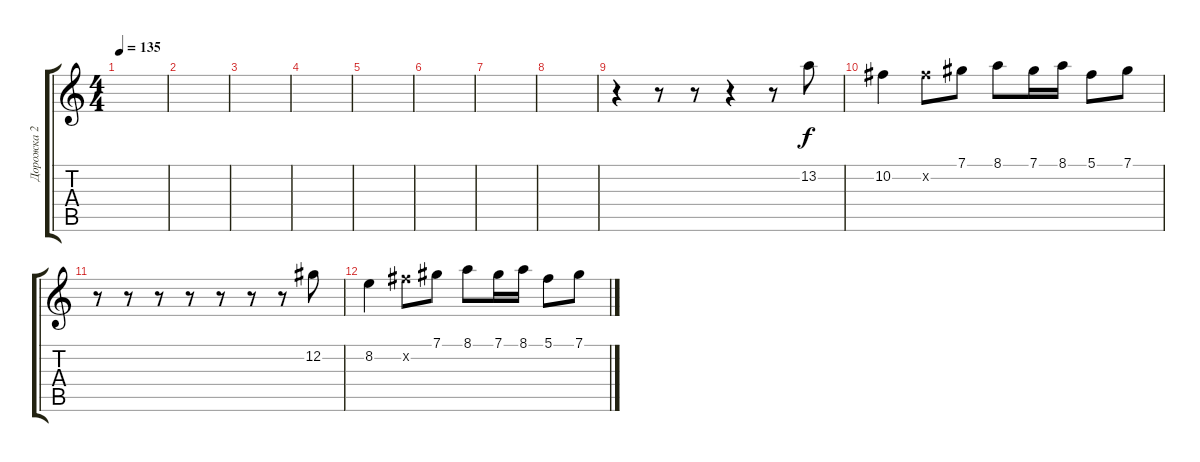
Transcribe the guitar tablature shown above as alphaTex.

\track ("Дорожка 2" "Дорожка 2") {instrument acousticguitarsteel}
\staff {score tabs}
\tuning (Db4 Ab3 E3 B2 Gb2 Db2) {hide}
\ts (4 4)
\tempo 135
\clef g2
\ks c
|
|
|
|
|
|
|
|
r.4{instrument overdrivenguitar} r.8 r.8 r.4 r.8 13.2.8 |
10.2.4 10.2{x}.8 7.1.8 8.1.8 7.1.16 8.1.16 5.1.8 7.1.8 |
r.8{instrument overdrivenguitar} r.8 r.8 r.8 r.8 r.8 r.8 12.2.8 |
8.2.4 10.2{x}.8 7.1.8 8.1.8 7.1.16 8.1.16 5.1.8 7.1.8
